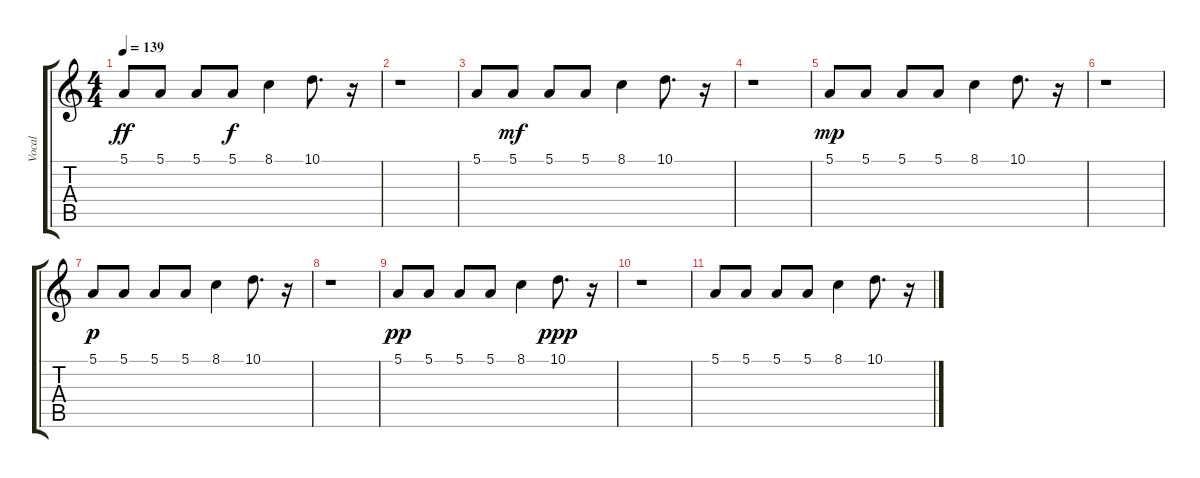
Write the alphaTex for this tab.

\track ("Vocal" "Vocal") {instrument lead1square}
\staff {score tabs}
\tuning (E4 B3 G3 D3 A2 E2) {hide}
\ts (4 4)
\tempo 139
\clef g2
\ks c
5.1.8{dy ff} 5.1.8 5.1.8 5.1.8{dy f} 8.1.4 10.1.8{d} r.16 |
r.1 |
5.1.8 5.1.8{dy mf} 5.1.8 5.1.8 8.1.4 10.1.8{d} r.16 |
r.1 |
5.1.8{dy mp} 5.1.8 5.1.8 5.1.8 8.1.4 10.1.8{d} r.16 |
r.1 |
5.1.8{dy p} 5.1.8 5.1.8 5.1.8 8.1.4 10.1.8{d} r.16 |
r.1 |
5.1.8{dy pp} 5.1.8 5.1.8 5.1.8 8.1.4 10.1.8{d dy ppp} r.16 |
r.1 |
5.1.8 5.1.8 5.1.8 5.1.8 8.1.4 10.1.8{d} r.16
